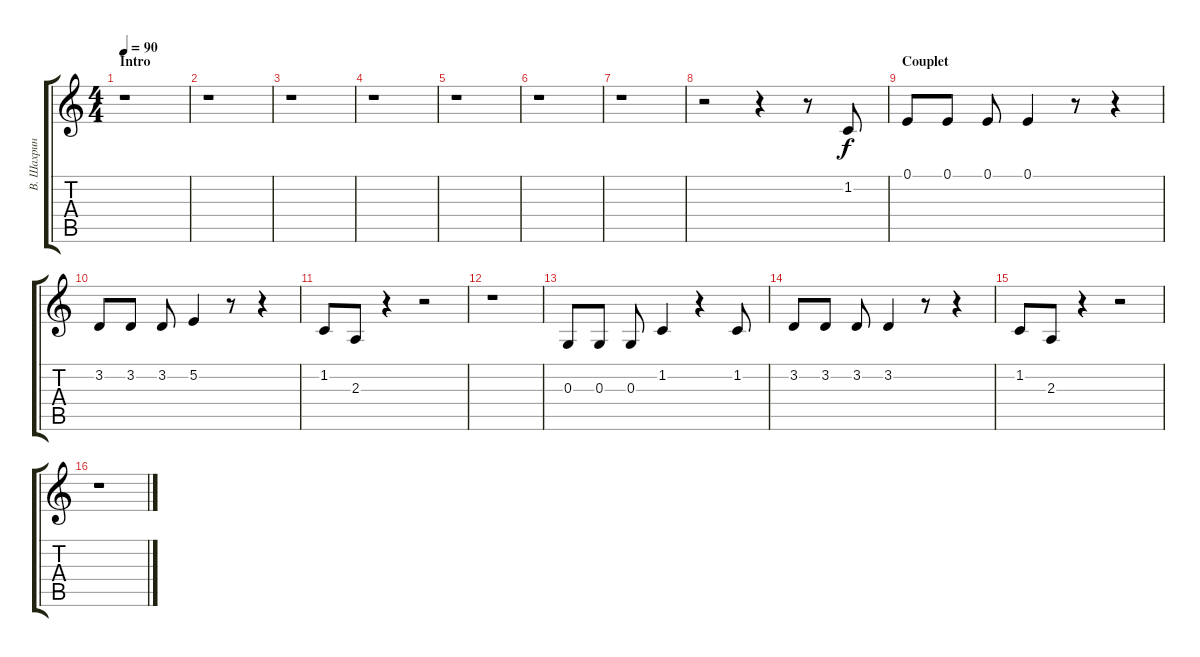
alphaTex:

\track ("В. Шахрин (Вокал)" "В. Шахрин ") {instrument synthvoice}
\staff {score tabs}
\tuning (E4 B3 G3 D3 A2 E2) {hide}
\ts (4 4)
\section ("" "Intro")
\tempo 90
\clef g2
\ks c
r.1{dy f instrument synthvoice} |
r.1 |
r.1 |
r.1 |
r.1 |
r.1 |
r.1 |
r.2 r.4 r.8 1.2.8 |
\section ("" "Couplet")
0.1.8 0.1.8 0.1.8 0.1.4 r.8 r.4 |
3.2.8 3.2.8 3.2.8 5.2.4 r.8 r.4 |
1.2.8 2.3.8 r.4 r.2 |
r.1 |
0.3.8 0.3.8 0.3.8 1.2.4 r.4 1.2.8 |
3.2.8 3.2.8 3.2.8 3.2.4 r.8 r.4 |
1.2.8 2.3.8 r.4 r.2 |
r.1
